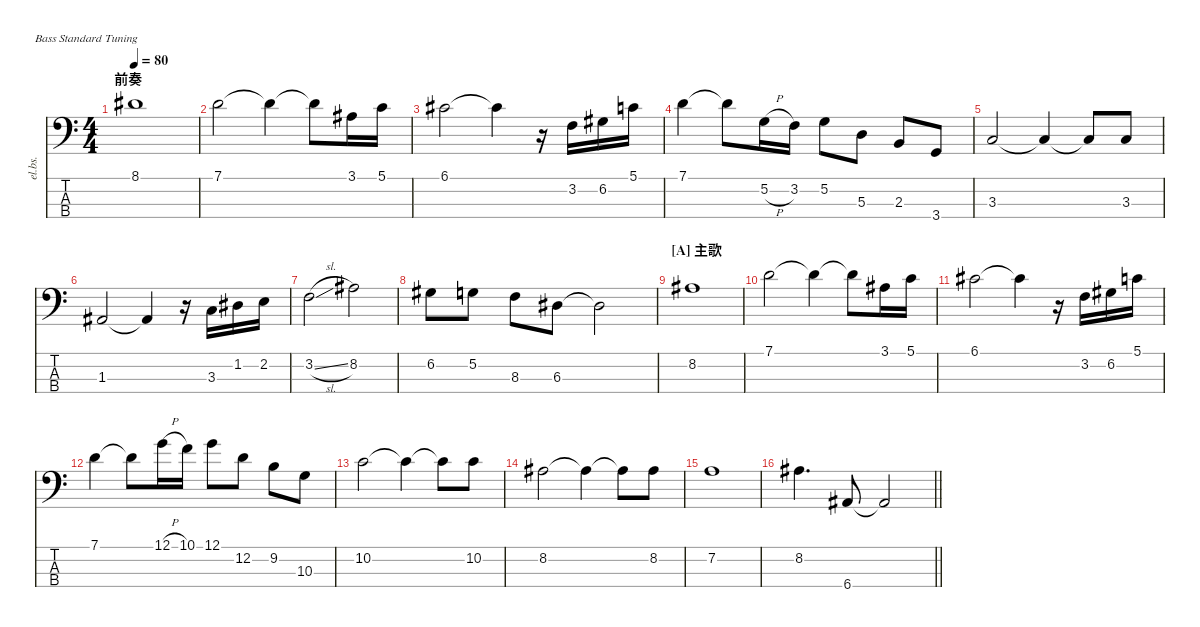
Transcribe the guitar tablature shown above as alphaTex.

\defaultSystemsLayout 4
\hideDynamics
\bracketExtendMode nobrackets
\track ("Electric Bass" "el.bs.") {instrument electricbassfinger}
\staff {score tabs}
\tuning (G2 D2 A1 E1)
\ts (4 4)
\section ("" "前奏")
\tempo 80
\clef f4
\ks c
8.1{acc #}.1{dy mf instrument electricbassfinger beam Down} |
7.1.2{beam Down} 7.1{t}.4{beam Down} 7.1{t}.8{beam Down} 3.1{acc #}.16{beam Down} 5.1.16{beam Down} |
6.1{acc #}.2{beam Down} 6.1{t acc #}.4{beam Down} r.16{beam Down} 3.2.16{beam Down} 6.2{acc #}.16{beam Down} 5.1.16{beam Down} |
7.1.4{beam Down} 7.1{t}.8{beam Down} 5.2{h}.16{beam Down} 3.2.16{beam Down} 5.2.8{beam Down} 5.3.8{beam Down} 2.3.8{beam Up} 3.4.8{beam Up} |
3.3.2{beam Up} 3.3{t}.4{beam Up} 3.3{t}.8{beam Up} 3.3.8{beam Up} |
1.3{acc #}.2{beam Up} 1.3{t acc #}.4{beam Up} r.16{beam Down} 3.3.16{beam Down} 1.2{acc #}.16{beam Down} 2.2.16{beam Down} |
3.2{sl}.2{beam Down} 8.2{acc #}.2{beam Down} |
6.2{acc #}.8{beam Down} 5.2.8{beam Down} 8.3.8{beam Down} 6.3{acc #}.8{beam Down} 6.3{t acc #}.2{beam Down} |
\section ("A" "主歌")
8.2{acc #}.1{beam Down} |
7.1.2{beam Down} 7.1{t}.4{beam Down} 7.1{t}.8{beam Down} 3.1{acc #}.16{beam Down} 5.1.16{beam Down} |
6.1{acc #}.2{beam Down} 6.1{t acc #}.4{beam Down} r.16{beam Down} 3.2.16{beam Down} 6.2{acc #}.16{beam Down} 5.1.16{beam Down} |
7.1.4{beam Down} 7.1{t}.8{beam Down} 12.1{h}.16{beam Down} 10.1.16{beam Down} 12.1.8{beam Down} 12.2.8{beam Down} 9.2.8{beam Down} 10.3.8{beam Down} |
10.2.2{beam Down} 10.2{t}.4{beam Down} 10.2{t}.8{beam Down} 10.2.8{beam Down} |
8.2{acc #}.2{beam Down} 8.2{t acc #}.4{beam Down} 8.2{t acc #}.8{beam Down} 8.2{acc #}.8{beam Down} |
7.2.1{beam Down} |
\barLineRight lightlight
8.2{acc #}.4{d beam Down} 6.4{acc #}.8{beam Up} 6.4{t acc #}.2{beam Up}
